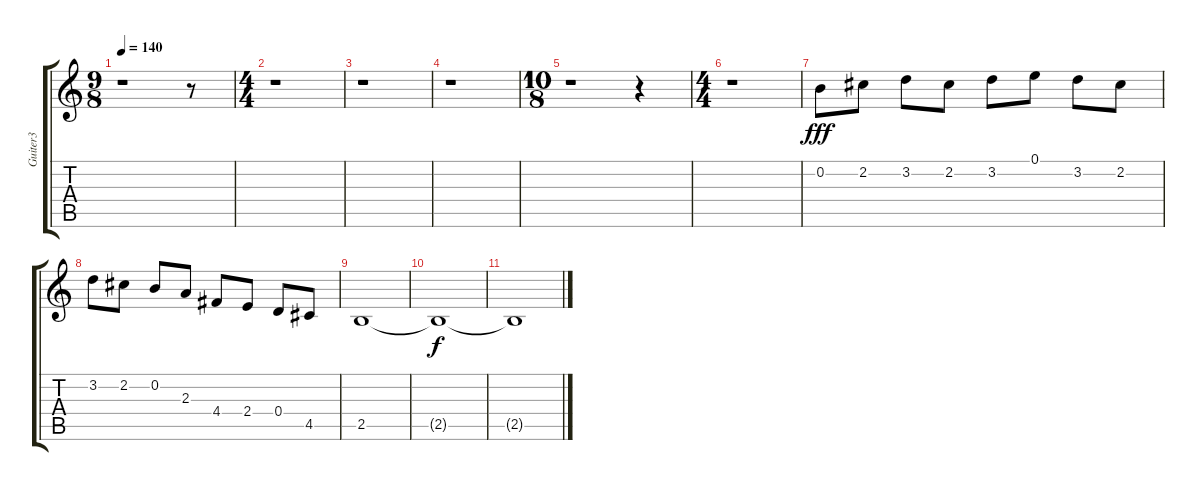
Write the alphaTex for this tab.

\track ("Guiter3" "Guiter3") {instrument distortionguitar}
\staff {score tabs}
\tuning (E4 B3 G3 D3 A2 E2) {hide}
\ts (9 8)
\tempo 140
\clef g2
\ks c
r.1{dy f} r.8 |
\ts (4 4)
r.1 |
r.1 |
r.1 |
\ts (10 8)
r.1 r.4 |
\ts (4 4)
r.1 |
0.2.8{dy fff} 2.2.8 3.2.8 2.2.8 3.2.8 0.1.8 3.2.8 2.2.8 |
3.2.8 2.2.8 0.2.8 2.3.8 4.4.8 2.4.8 0.4.8 4.5.8 |
2.5.1 |
2.5{t}.1{dy f} |
2.5{t}.1
